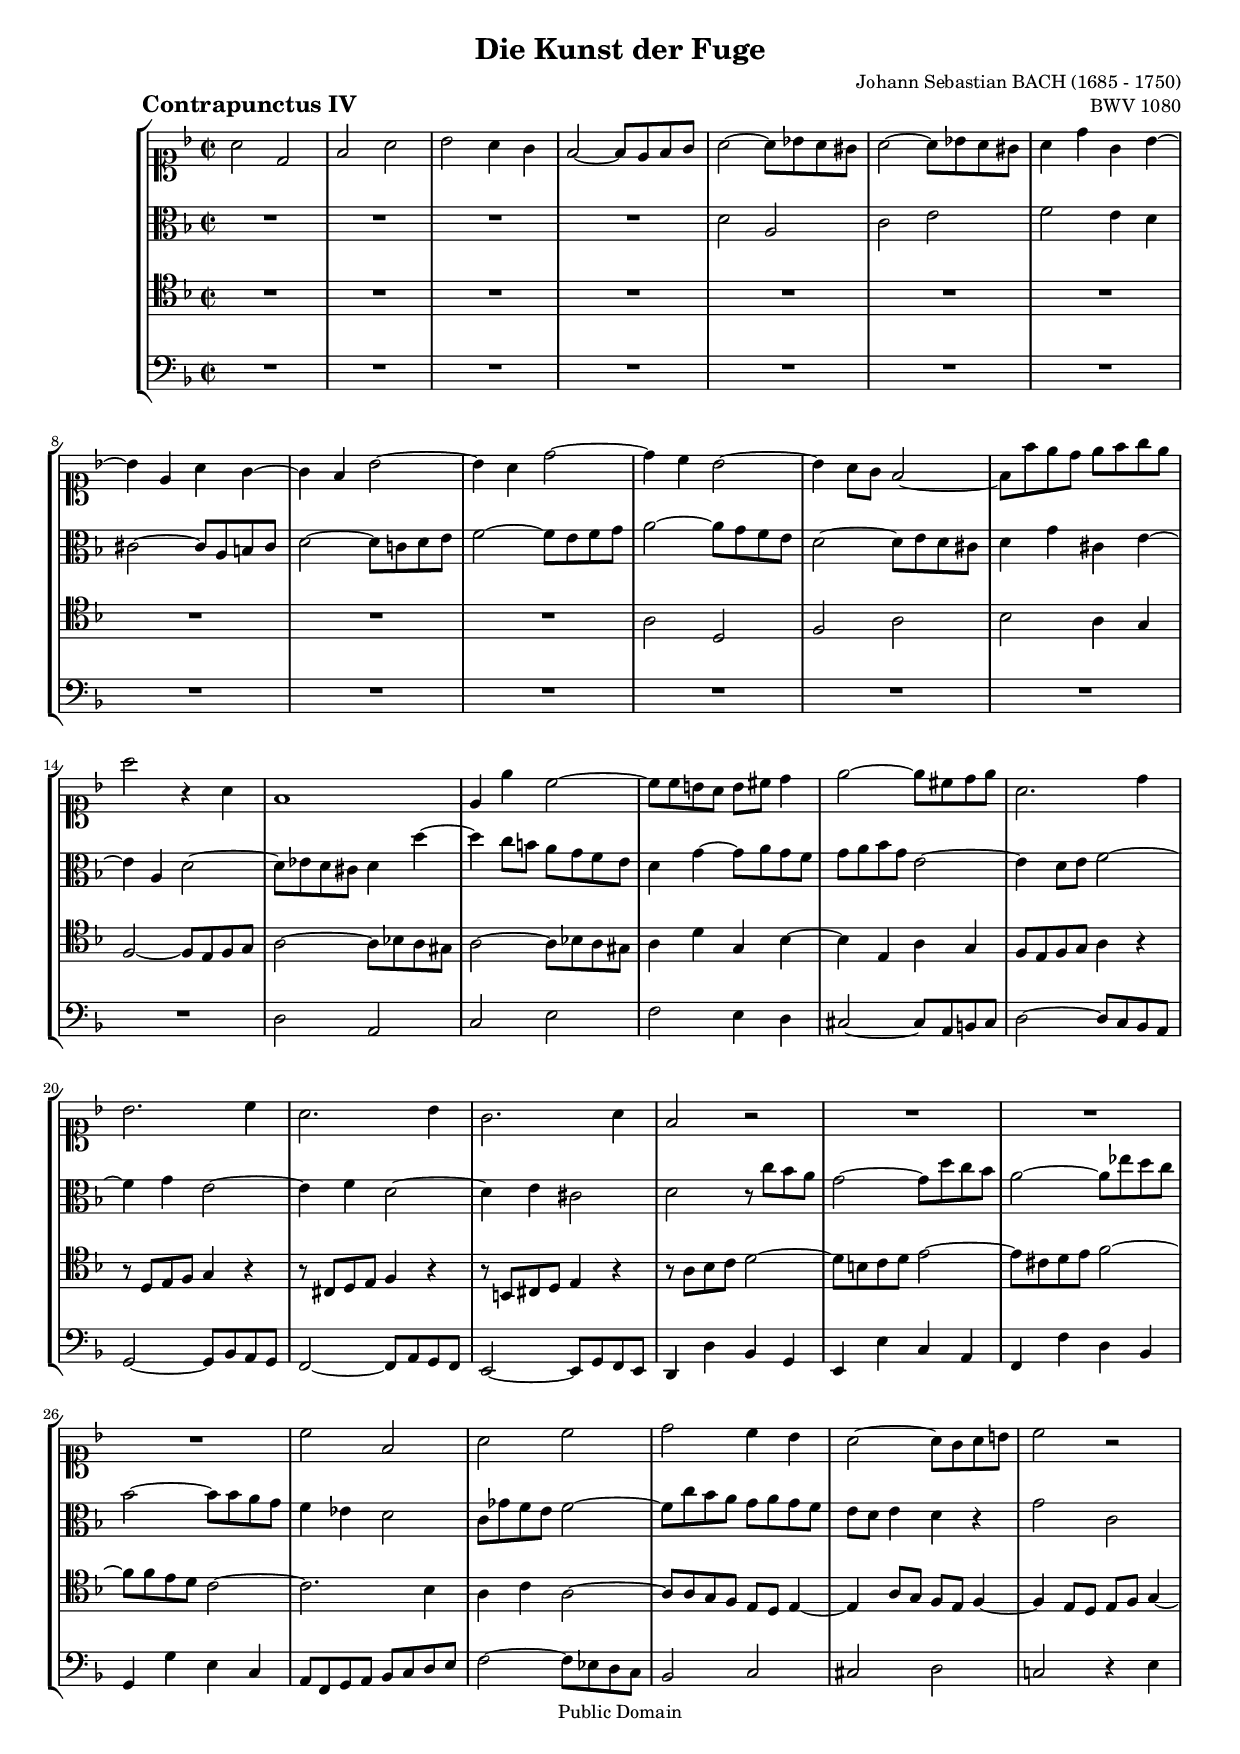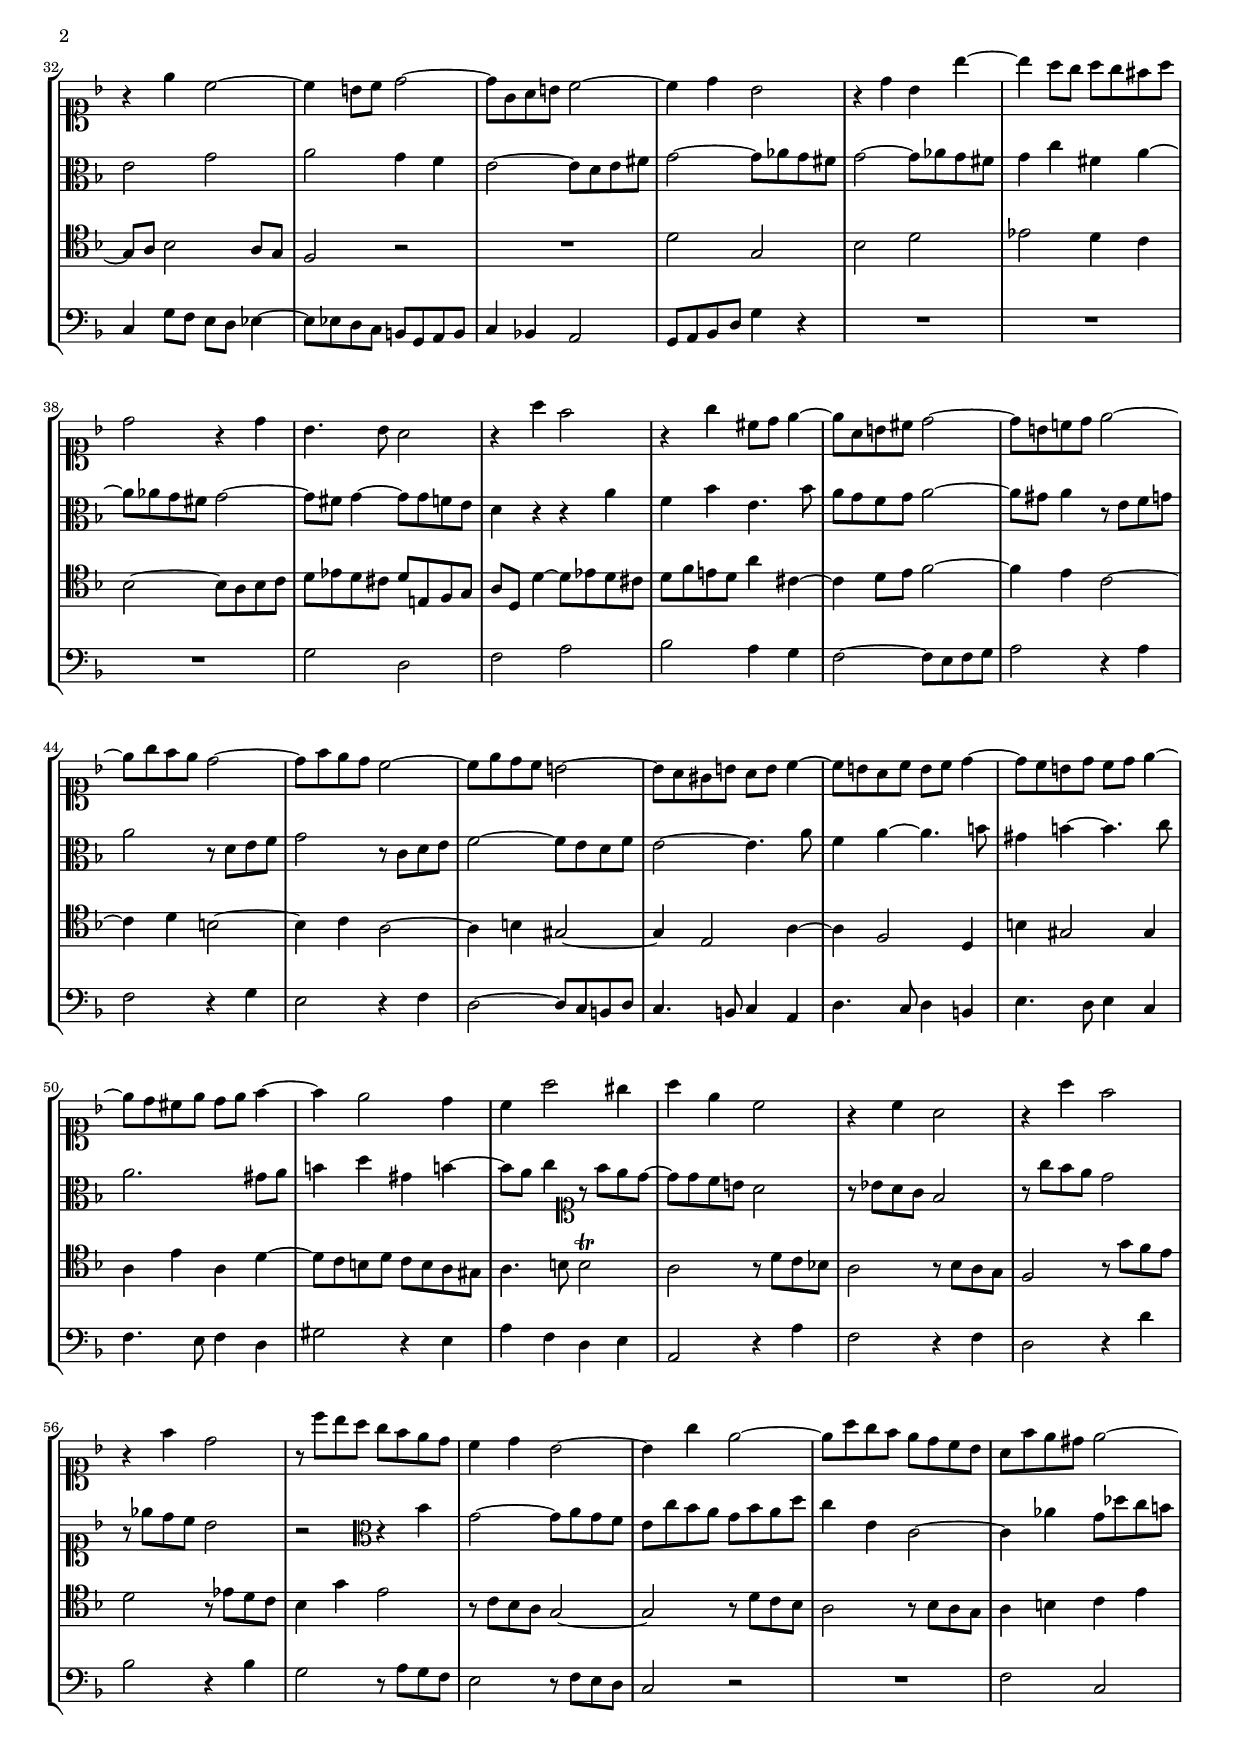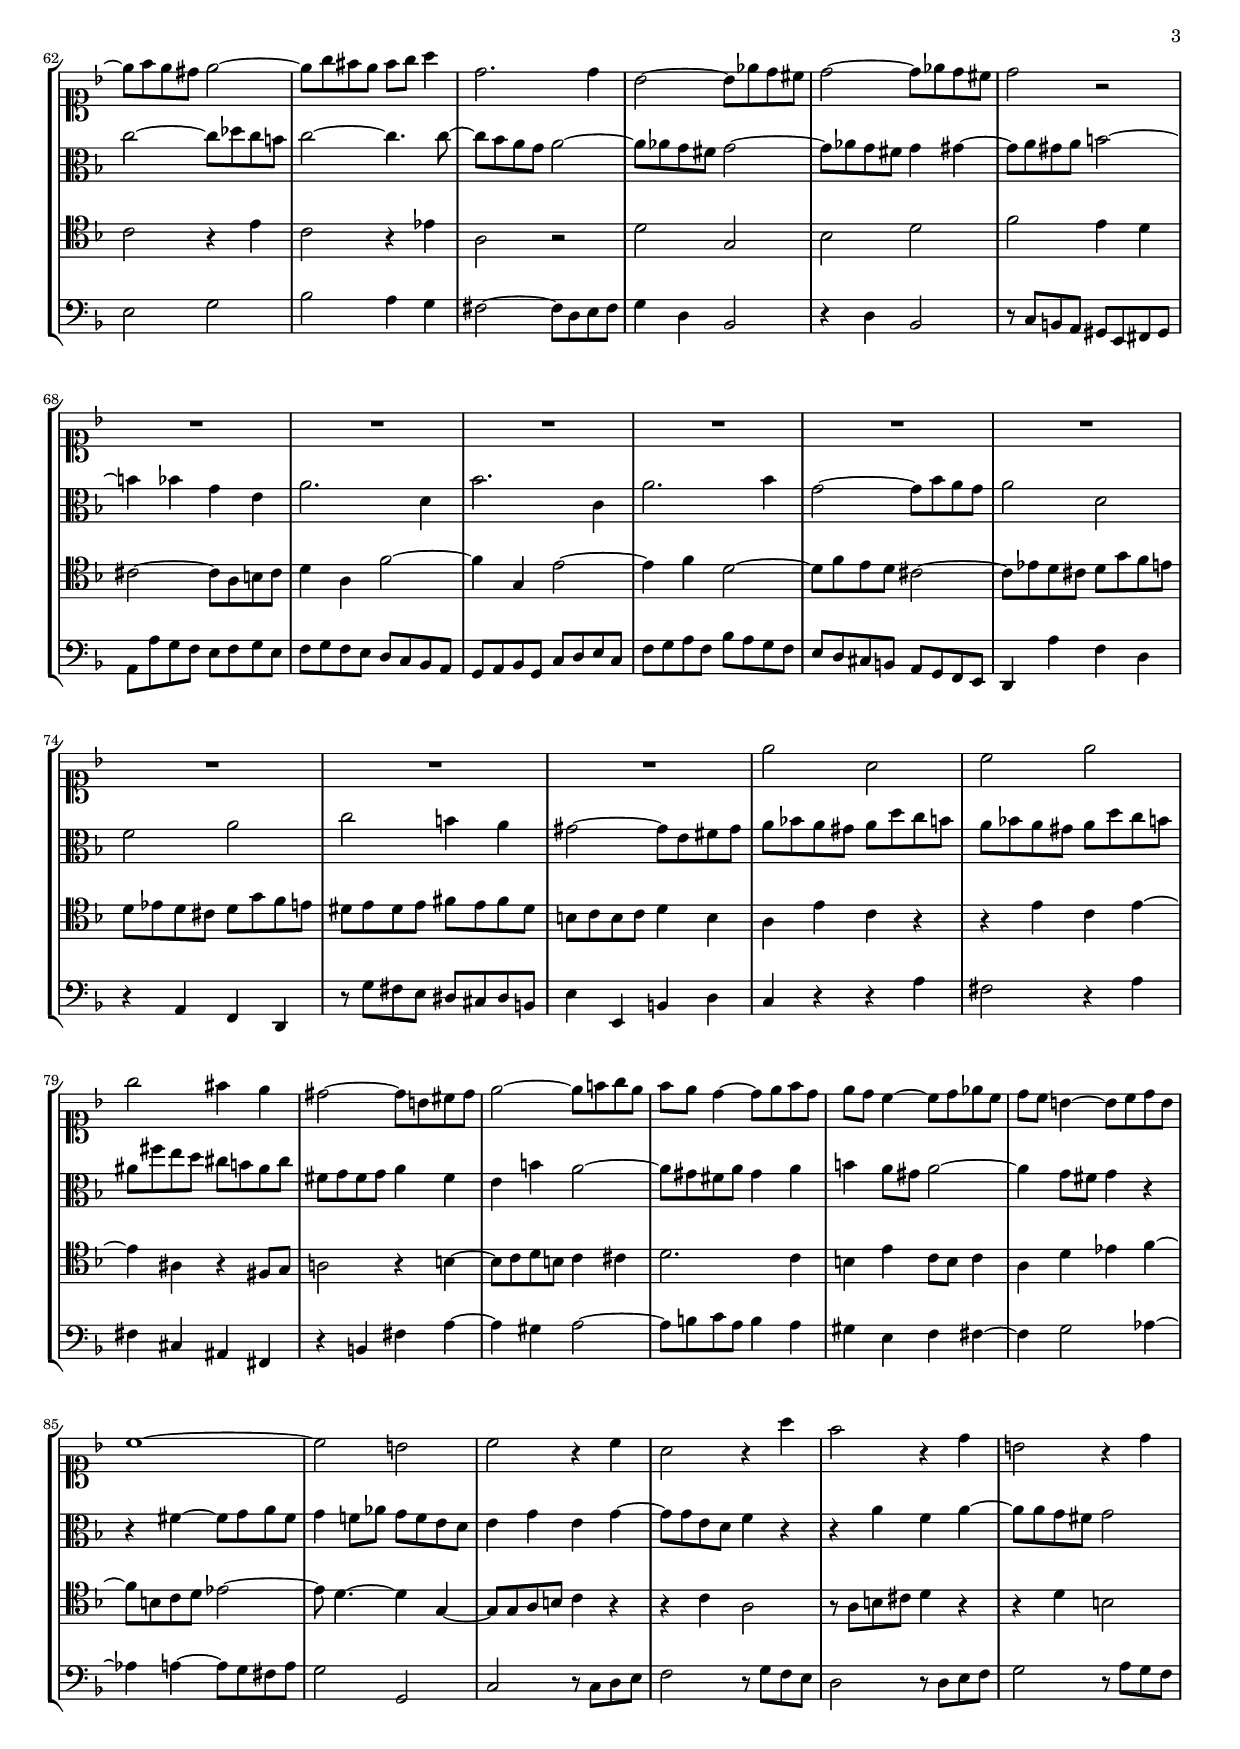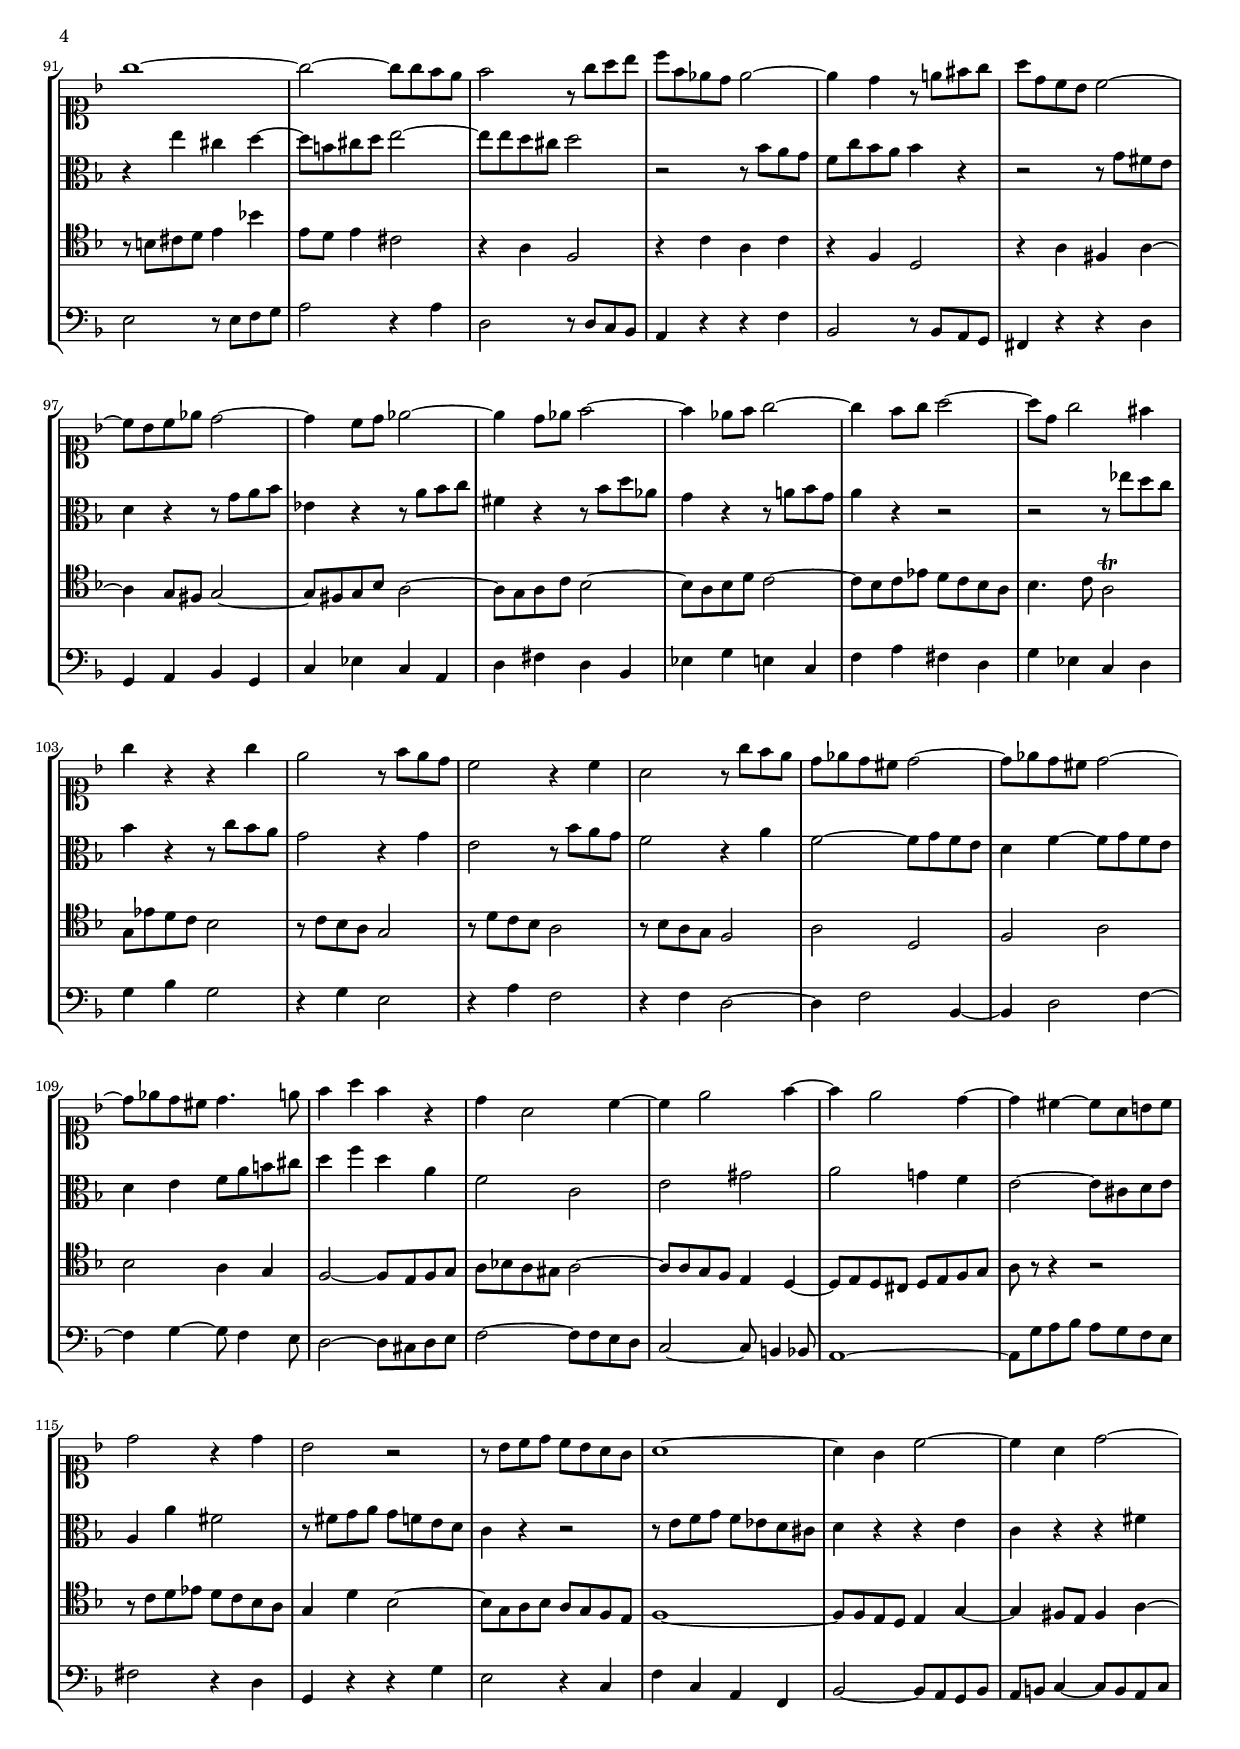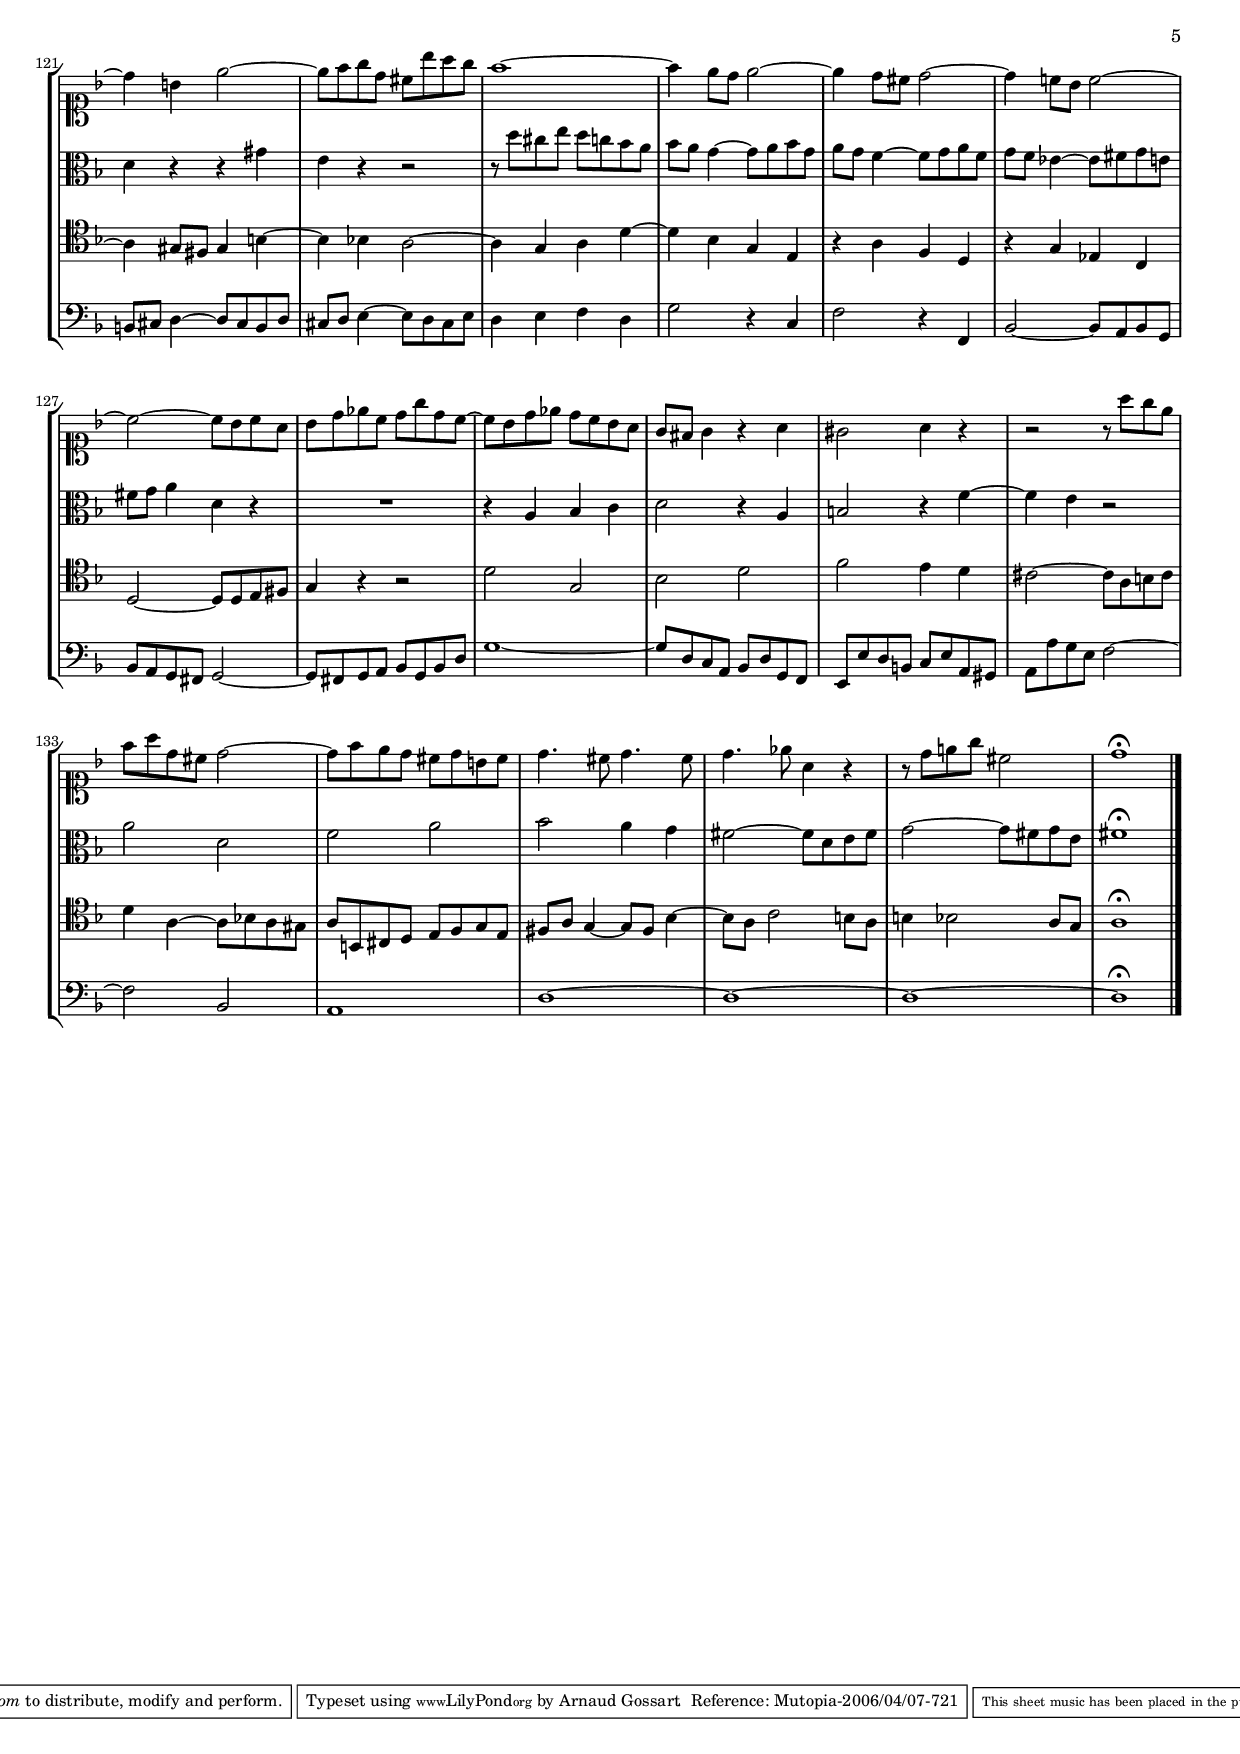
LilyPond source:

\version "2.8.0"

%#(set-default-paper-size "a4")
%#(set-default-paper-size "letter")
#(set-global-staff-size 16)

\header{
title="Die Kunst der Fuge"
piece=\markup{\hspace #10 \bold \huge "Contrapunctus IV"}
opus="BWV 1080"
composer="Johann Sebastian BACH (1685 - 1750)"

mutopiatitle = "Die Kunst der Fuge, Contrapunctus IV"
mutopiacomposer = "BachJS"
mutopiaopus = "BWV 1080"
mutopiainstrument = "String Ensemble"
date = "?-1750"
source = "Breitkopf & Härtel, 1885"
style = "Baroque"
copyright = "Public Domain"
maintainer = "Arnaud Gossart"
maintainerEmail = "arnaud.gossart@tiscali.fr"
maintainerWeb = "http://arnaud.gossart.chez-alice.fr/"
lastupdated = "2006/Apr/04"

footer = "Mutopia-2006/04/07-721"
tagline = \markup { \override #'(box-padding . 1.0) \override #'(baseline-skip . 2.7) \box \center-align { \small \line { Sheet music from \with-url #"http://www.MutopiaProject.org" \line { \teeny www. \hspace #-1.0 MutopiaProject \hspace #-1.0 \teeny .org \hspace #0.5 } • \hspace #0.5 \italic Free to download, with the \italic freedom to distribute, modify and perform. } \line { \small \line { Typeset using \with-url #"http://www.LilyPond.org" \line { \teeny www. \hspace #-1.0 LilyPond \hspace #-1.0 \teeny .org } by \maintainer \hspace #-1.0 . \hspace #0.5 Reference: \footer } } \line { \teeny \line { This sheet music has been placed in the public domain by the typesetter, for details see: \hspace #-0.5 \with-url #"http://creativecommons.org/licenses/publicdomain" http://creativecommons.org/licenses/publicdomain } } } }
}

% Voices %%%%%%%%%%%%%%%%%%%%%%%%%%%%%%%%%%%%%%%%%%%%%%%%%%%%%

soprano = \relative c''{

	a2 d,						%1
	f a
	bes a4 g
	f2~ f8 e f g
	a2~ a8 bes! a gis			%5
	a2~ a8 bes! a gis
	a4 d g, bes~
	bes e, a g~
	g f bes2~
	bes4 a d2~					%10
	d4 c bes2~
	bes4 a8 g f2~
	f8 f' e d e f g e
	a2 r4 a,
	f1							%15
	e4 e' c2~
	c8 c b a b cis d4
	e2~ e8 cis d e
	a,2. d4
	bes2. c4					%20
	a2. bes4
	g2. a4
	f2 r
	R1*3
	c'2 f,						%27
	a c
	d c4 bes
	a2~ a8 g a b				%30
	c2 r
	r4 e4 c2~
	c4 b8 c d2~
	d8 g, a b c2~
	c4 d bes2					%35
	r4 d bes bes'~
	bes a8 g a g fis a
	d,2 r4 d
	bes4. bes8 a2
	r4 a' f2					%40
	r4 g cis,8 d e4~
	e8 a, b cis d2~
	d8 b c! d e2~
	e8 g f e d2~
	d8 f e d c2~				%45
	c8 e d c b2~
	b8 a gis b a b c4~
	c8 b a c b c d4~
	d8 c b d c d e4~
	e8 d cis e d e f4~			%50
	f e2 d4
	c a'2 gis4
	a e c2
	r4 c a2
	r4 a' f2					%55
	r4 f d2
	r8 c' bes a g f e d 
	c4 d bes2~
	bes4 g' e2~
	e8 a g f e d c bes			%60
	a f' e dis e2~
	e8 f e dis e2~
	e8 g fis e fis g a4
	d,2. d4
	bes2~ bes8 ees d cis		%65
	d2~ d8 ees d cis
	d2 r
	R1*9
	e2 a,						%77
	c e					
	g fis4 e
	dis2~ dis8 b cis dis		%80
	e2~ e8 f! g e
	f e d4~ d8 e f d
	e d c4~ c8 d ees c
	d c b4~ b8 c d b
	c1~							%85
	c2 b
	c r4 c
	a2 r4 a'
	f2 r4 d
	b2 r4 d						%90
	g1~
	g2~ g8 g f e
	f2 r8 g a bes
	c f, ees d ees2~
	ees4 d r8 e fis g			%95
	a d, c bes c2~
	c8 bes c ees d2~
	d4 c8 d ees2~
	ees4 d8 ees f2~
	f4 ees8 f g2~				%100
	g4 f8 g a2~
	a8 d, g2 fis4
	g r r g
	e2 r8 f e d
	c2 r4 c						%105
	a2 r8 g' f e
	d ees d cis d2~
	d8 ees d cis d2~
	d8 ees d cis d4. e8
	f4 a f r					%110
	d a2 c4~
	c e2 f4~
	f e2 d4~
	d cis~ cis8 a b cis
	d2 r4 d						%115
	bes2 r
	r8 bes c d c bes a g
	a1~ 
	a4 g c2~
	c4 a d2~					%120
	d4 b e2~
	e8 f g d cis bes' a g
	f1~
	f4 e8 d e2~
	e4 d8 cis d2~				%125
	d4 c!8 bes c2~
	c~ c8 bes c a
	bes d ees c d g d c~
	c bes d ees d c bes a
	g fis g4 r a				%130
	gis2 a4 r
	r2 r8 a' g e
	f a d, cis d2~
	d8 f e d cis d b cis
	d4. cis8 d4. cis8			%135
	d4. ees8 a,4 r
	r8 d e! g cis,2
	d1\fermata
		
	\bar "|."
}

%%%%%%%%%%%%%%%%%%%%%%%%%%%%%%%%%%%%%%%%%%%%%%%%%%%%%%%%%%%%%%

alto = \relative c'{

	R1*4
	d2 a						%5
	c e
	f e4 d
	cis2~ cis8 a b cis
	d2~ d8 c! d e
	f2~ f8 e f g				%10
	a2~ a8 g f e
	d2~ d8 e d cis
	d4 g cis, e~
	e a, d2~
	d8 ees d cis d4 d'~			%15
	d c8 b a g f e
	d4 g~ g8 a g f
	g a bes g e2~
	e4 d8 e f2~
	f4 g e2~					%20
	e4 f d2~
	d4 e cis2
	d r8 c' bes a
	g2~ g8 d' c bes
	a2~ a8 ees' d c				%25
	bes2~ bes8 bes a g
	f4 ees d2
	c8 ges' f e f2~
	f8 c' bes a g a g f
	e d e4 d r					%30
	g2 c,
	e g
	a g4 f
	e2~ e8 d e fis
	g2~ g8 aes g fis			%35
	g2~ g8 aes g fis
	g4 c fis, a~
	a8 aes g fis g2~
	g8 fis g4~ g8 g f e
	d4 r r a'					%40
	f bes e,4. bes'8
	a g f g a2~
	a8 gis a4 r8 e f g
	a2 r8 d, e f
	g2 r8 c, d e				%45
	f2~ f8 e d f
	e2~ e4. a8
	f4 a~ a4. b8
	gis4 b~ b4. c8
	a2. gis8 a					%50
	b4 d gis, b!~
	b8 a c4 \clef soprano r8 f e d~
	d d c b a2
	r8 bes! a g f2
	r8 g' f e d2				%55
	r8 ees d c bes2
	r2 \clef alto r4 bes
	g2~ g8 a g f
	e c' bes a g bes a d
	c4 e, c2~					%60
	c4 aes' g8 des' c b
	c2~ c8 des c b
	c2~ c4. c8~ 
	c bes a g a2~
	a8 aes g fis g2~			%65
	g8 aes g fis g4 gis~
	gis8 a gis a b2~
	b4 bes g e
	a2. d,4
	bes'2. c,4					%70
	a'2. bes4
	g2~ g8 bes a g
	a2 d,
	f a
	c b4 a						%75
	gis2~ gis8 e fis gis
	a bes! a gis a d c b
	a bes! a gis a d c b
	ais fis' e d cis b ais cis
	fis, g fis g a4 fis			%80
	e b' a2~ 
	a8 gis fis a gis4 a
	b a8 gis a2~
	a4 g8 fis g4 r
	r fis~ fis8 g a fis			%85
	g4 f!8 aes g f e d
	e4 g e g~
	g8 g e d f4 r
	r a f a~
	a8 a g fis g2				%90
	r4 e' cis d~
	d8 b cis d e2~
	e8 e d cis d2
	r r8 bes a g
	f c' bes a bes4 r			%95
	r2 r8 g fis e
	d4 r r8 g a bes
	ees,4 r r8 a bes c
	fis,4 r r8 bes d aes
	g4 r r8 a! bes g			%100
	a4 r r2
	r r8 ees' d c
	bes4 r r8 c bes a
	g2 r4 g
	e2 r8 bes' a g				%105
	f2 r4 a
	f2~ f8 g f e
	d4 f~ f8 g f e
	d4 e f8 a b cis
	d4 f d a					%110
	f2 c
	e gis
	a g!4 f
	e2~ e8 cis d e
	a,4 a' fis2					%115
	r8 fis g a g f e d
	c4 r r2
	r8 e f g f ees d cis
	d4 r r e
	c r r fis					%120
	d r r gis
	e r r2
	r8 d' cis e d c bes a
	bes a g4~ g8 a bes g
	a g f4~ f8 g a f			%125
	g f ees4~ ees8 fis g e
	fis g a4 d, r
	R1
	r4 a bes c
	d2 r4 a						%130
	b2 r4 f'~
	f e r2
	a2 d,
	f a
	bes a4 g					%135
	fis2~ fis8 d e fis
	g2~ g8 fis g e
	fis1\fermata
		
}

%%%%%%%%%%%%%%%%%%%%%%%%%%%%%%%%%%%%%%%%%%%%%%%%%%%%%%%%%%%%%%

tenor = \relative c'{

	R1*10						%1 to 10
	a2 d,
	f a
	bes a4 g
	f2~ f8 e f g
	a2~ a8 bes! a gis			%15
	a2~ a8 bes! a gis
	a4 d g, bes~
	bes e, a g
	f8 e f g a4 r
	r8 d, e f g4 r				%20
	r8 cis, d e f4 r
	r8 b, cis d e4 r
	r8 a bes c d2~
	d8 b c d e2~
	e8 cis d e f2~				%25
	f8 f e d c2~
	c2. bes4
	a c a2~
	a8 a g f e d e4~
	e a8 g f e f4~				%30
	f e8 d e f g4~
	g8 a bes2 a8 g
	f2 r
	R1
	d'2 g,						%35
	bes d
	ees2 d4 c
	bes2~ bes8 a bes c
	d ees d cis d e,! f g
	a d, d'4~ d8 ees d cis		%40
	d f e! d a'4 cis,~
	cis d8 e f2~
	f4 e c2~
	c4 d b2~
	b4 c a2~					%45
	a4 b gis2~
	gis4 e2 a4~
	a f2 d4
	b' gis2 gis4
	a e' a, d~					%50
	d8 c b d c b a gis
	a4. b8 b2\trill
	a r8 d c bes!
	a2 r8 bes a g
	f2 r8 g' f e				%55
	d2 r8 ees d c
	bes4 g' e2
	r8 c bes a g2~
	g r8 d' c bes
	a2 r8 bes a g				%60
	a4 b c e
	c2 r4 e
	c2 r4 ees
	a,2 r
	d g,						%65
	bes d
	f e4 d
	cis2~ cis8 a b cis
	d4 a f'2~
	f4 g, e'2~					%70
	e4 f d2~
	d8 f e d cis2~
	cis8 ees d cis d g f e
	d ees d cis d g f e
	dis e dis e fis e fis dis	%75
	b c b c d4 b
	a e' c r
	r e c e~
	e ais, r fis8 g
	a!2 r4 b~					%80
	b8 c d b c4 cis
	d2. c4
	b e c8 b c4
	a d ees f~
	f8 b, c d ees2~				%85
	ees8 d4.~ d4 g,~
	g8 g a b c4 r
	r c a2
	r8 a b cis d4 r
	r d b2						%90
	r8 b cis d e4 bes'!
	e,8 d e4 cis2
	r4 a f2
	r4 c' a c
	r f, d2						%95
	r4 a' fis a~
	a g8 fis g2~
	g8 fis g bes a2~
	a8 g a c bes2~
	bes8 a bes d c2~			%100
	c8 bes c ees d c bes a
	bes4. c8 a2\trill
	g8 ees' d c bes2
	r8 c bes a g2
	r8 d' c bes a2				%105
	r8 bes a g f2
	a d,
	f a
	bes a4 g
	f2~ f8 e f g				%110
	a bes! a gis a2~
	a8 a g f e4 d~
	d8 e d cis d e f g
	a r r4 r2
	r8 c d ees d c bes a		%115
	g4 d' bes2~
	bes8 g a bes a g f e
	f1~
	f8 f e d e4 g~
	g fis8 e fis4 a~			%120
	a gis8 fis gis4 b~
	b bes a2~
	a4 g a d~
	d bes g e
	r a f d						%125
	r g ees c
	d2~ d8 d e fis
	g4 r r2
	d'2 g,
	bes d						%130
	f e4 d 
	cis2~ cis8 a b cis
	d4 a~ a8 bes! a gis
	a b, cis d e f g e
	fis a g4~ g8 fis bes4~		%135
	bes8 a c2 b8 a
	b4 bes2 a8 g
	a1\fermata

}

%%%%%%%%%%%%%%%%%%%%%%%%%%%%%%%%%%%%%%%%%%%%%%%%%%%%%%%%%%%%%%%%%%%%

bass = \relative c{

	R1*14
	d2 a					%15
	c e
	f e4 d
	cis2~ cis8 a b cis
	d2~ d8 c bes a
	g2~ g8 bes a g			%20
	f2~ f8 a g f
	e2~ e8 g f e
	d4 d' bes g
	e e' c a
	f f' d bes				%25
	g g' e c
	a8 f g a bes c d e
	f2~ f8 ees d c
	bes2 c
	cis d					%30
	c! r4 e
	c g'8 f e d ees4~
	ees8 ees d c b g a b
	c4 bes! a2
	g8 a bes d g4 r			%35
	R1*3
	g2 d					
	f a						%40
	bes a4 g
	f2~ f8 e f g				
	a2 r4 a
	f2 r4 g
	e2 r4 f					%45
	d2~ d8 c b d
	c4. b8 c4 a
	d4. c8 d4 b
	e4. d8 e4 c
	f4. e8 f4 d				%50
	gis2 r4 e
	a f d e
	a,2 r4 a'
	f2 r4 f
	d2 r4 d'				%55
	bes2 r4 bes
	g2 r8 a g f
	e2 r8 f e d
	c2 r 
	R1						%60
	f2 c					
	e g
	bes a4 g
	fis2~ fis8 d e fis
	g4 d bes2				%65
	r4 d bes2
	r8 c b a gis e fis gis
	a a' g f e f g e
	f g f e d c bes a
	g a bes g c d e c		%70
	f g a f bes a g f
	e d cis b a g f e
	d4 a'' f d
	r a f d
	r8 g' fis e dis cis dis b	%75
	e4 e, b' d
	c r r a'
	fis2 r4 a
	fis cis ais fis
	r b fis' a~				%80
	a gis a2~
	a8 b c a b4 a
	gis e f fis~
	fis g2 aes4~
	aes a~ a8 g fis a		%85
	g2 g, c
	r8 c d e
	f2 r8 g f e
	d2 r8 d e f
	g2 r8 a g f				%90
	e2 r8 e f g
	a2 r4 a
	d,2 r8 d c bes
	a4 r r f'
	bes,2 r8 bes a g		%95
	fis4 r r d'
	g, a bes g
	c ees c a
	d fis d bes
	ees g e c				%100
	f a fis d
	g ees c d
	g bes g2
	r4 g e2
	r4 a f2					%105
	r4 f d2~
	d4 f2 bes,4~
	bes d2 f4~
	f g~ g8 f4 e8
	d2~ d8 cis d e			%110
	f2~ f8 f e d
	c2~ c8 b4 bes8
	a1~
	a8 g' a bes a g f e
	fis2 r4 d				%115
	g, r r g'
	e2 r4 c 
	f c a f
	bes2~ bes8 a g bes
	a b c4~ c8 b a c		%120
	b cis d4~ d8 cis b d
	cis d e4~ e8 d cis e
	d4 e f d
	g2 r4 c,
	f2 r4 f,				%125
	bes2~ bes8 a bes g
	bes a g fis g2~
	g8 fis g a bes g bes d
	g1~
	g8 d c a bes d g, f		%130
	e e' d b c e a, gis
	a a' g e f2~ 
	f bes,
	a1 
	d~						%135
	d~
	d~
	d\fermata

}

%%%%%%%%%%%%%%%%%%%%%%%%%%%%%%%%%%%%%%%%%%%%%%%%%%%%%%%%%%%%%%%%%%%%%%%
% Score %%%%%%%%%%%%%%%%%%%%%%%%%%%%%%%%%%%%%%%%%%%%%%%%%%%%%%%%%%%%%%%
%%%%%%%%%%%%%%%%%%%%%%%%%%%%%%%%%%%%%%%%%%%%%%%%%%%%%%%%%%%%%%%%%%%%%%%

global = {\time 2/2 \key d \minor}

\score{
    \context StaffGroup <<
	\new Staff <<\global \clef soprano \soprano>>
	\new Staff <<\global \clef alto \alto>>
	\new Staff <<\global \clef tenor \tenor>>
	\new Staff <<\global \clef bass \bass>>
    >>
  \midi {\tempo 4=120}
  \layout{}
}

